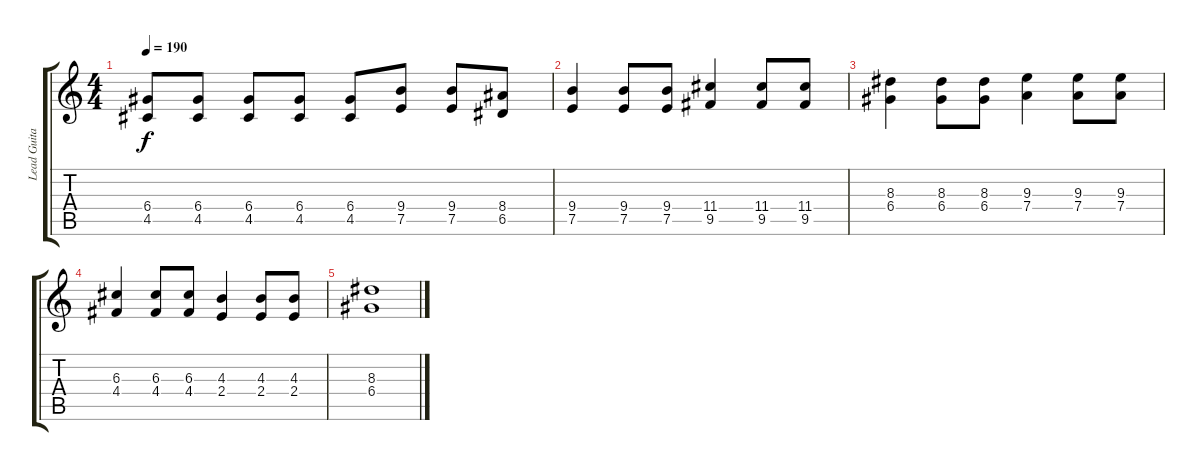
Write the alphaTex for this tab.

\track ("Lead Guitar / Wowa" "Lead Guita") {instrument overdrivenguitar}
\staff {score tabs}
\tuning (E4 B3 G3 D3 A2 E2) {hide}
\ts (4 4)
\tempo 190
\clef g2
\ks c
(6.4 4.5).8{dy f} (6.4 4.5).8 (6.4 4.5).8 (6.4 4.5).8 (6.4 4.5).8 (9.4 7.5).8 (9.4 7.5).8 (8.4 6.5).8 |
(9.4 7.5).4 (9.4 7.5).8 (9.4 7.5).8 (11.4 9.5).4 (11.4 9.5).8 (11.4 9.5).8 |
(8.3 6.4).4 (8.3 6.4).8 (8.3 6.4).8 (9.3 7.4).4 (9.3 7.4).8 (9.3 7.4).8 |
(6.3 4.4).4 (6.3 4.4).8 (6.3 4.4).8 (4.3 2.4).4 (4.3 2.4).8 (4.3 2.4).8 |
(8.3 6.4).1
